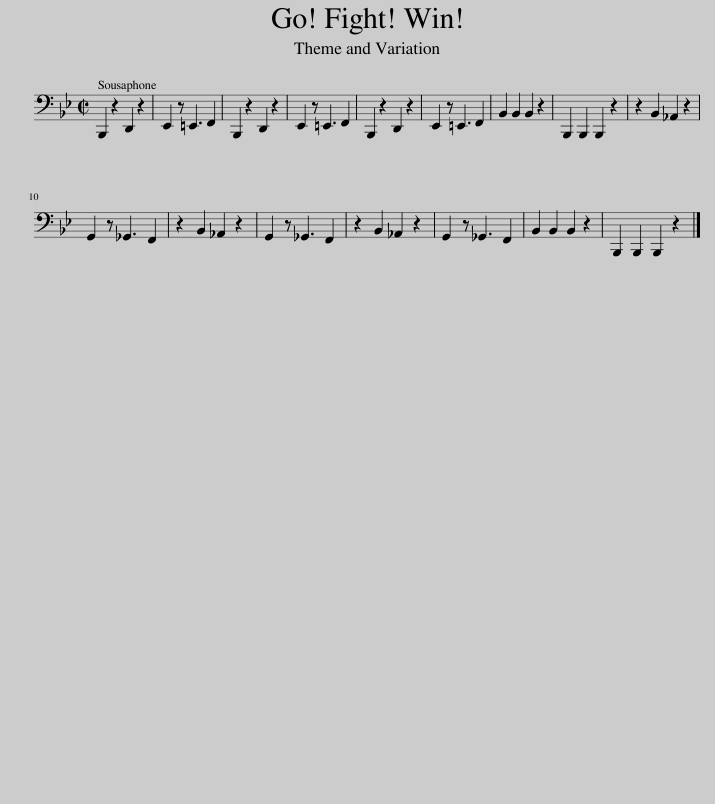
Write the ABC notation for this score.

X:1
L:1/8
M:4/4
I:linebreak $
K:Bb
V:1 bass
V:1
 B,,,2 z2 D,,2 z2 | E,,2 z =E,,3 F,,2 | B,,,2 z2 D,,2 z2 | E,,2 z =E,,3 F,,2 | B,,,2 z2 D,,2 z2 | %5
 E,,2 z =E,,3 F,,2 | B,,2 B,,2 B,,2 z2 | B,,,2 B,,,2 B,,,2 z2 | z2 B,,2 _A,,2 z2 |$ G,,2 z _G,,3 F,,2 | %10
 z2 B,,2 _A,,2 z2 | G,,2 z _G,,3 F,,2 | z2 B,,2 _A,,2 z2 | G,,2 z _G,,3 F,,2 | B,,2 B,,2 B,,2 z2 | %15
 B,,,2 B,,,2 B,,,2 z2 |] %16
